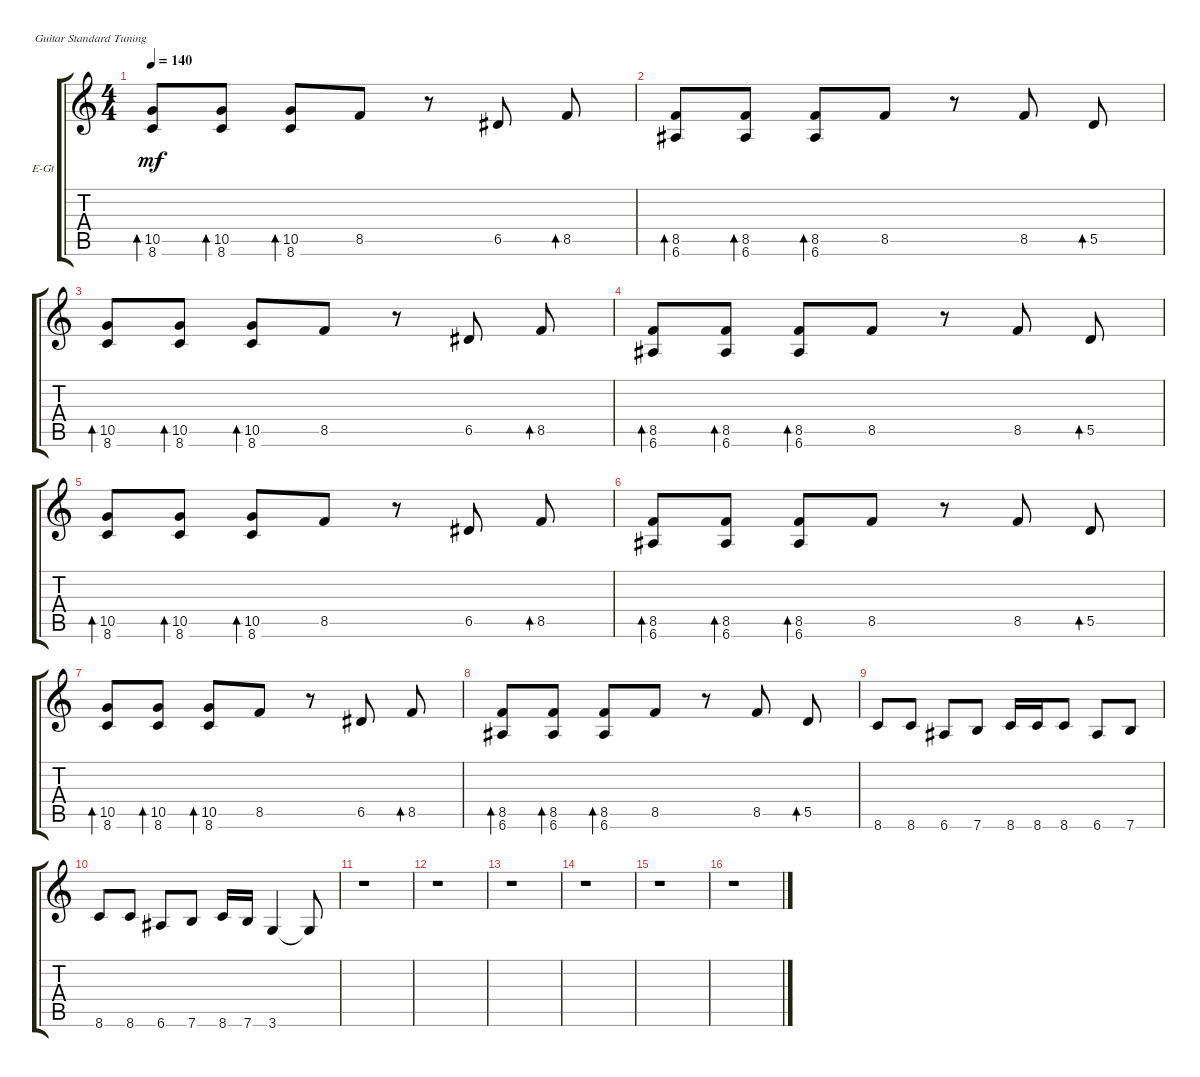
\defaultSystemsLayout 4
\bracketExtendMode groupsimilarinstruments
\firstSystemTrackNameOrientation horizontal
\otherSystemsTrackNameOrientation horizontal
\track ("Electric Guitar" "E-Gt") {instrument distortionguitar}
\staff {score tabs}
\tuning (E4 B3 G3 D3 A2 E2)
\ts (4 4)
\tempo 140
\clef g2
\scale
0.333333
\ks c
(8.6 10.5).8{bd 30 dy mf} (8.6 10.5).8{bd 30} (8.6 10.5).8{bd 30} 8.5.8 r.8 6.5.8 8.5.8{bd 30} |
\scale
0.333333 (6.6 8.5).8{bd 30} (6.6 8.5).8{bd 30} (6.6 8.5).8{bd 30} 8.5.8 r.8 8.5.8 5.5.8{bd 30} |
\scale
0.333333 (8.6 10.5).8{bd 30} (8.6 10.5).8{bd 30} (8.6 10.5).8{bd 30} 8.5.8 r.8 6.5.8 8.5.8{bd 30} |
\scale
0.333333 (6.6 8.5).8{bd 30} (6.6 8.5).8{bd 30} (6.6 8.5).8{bd 30} 8.5.8 r.8 8.5.8 5.5.8{bd 30} |
\scale
0.333333 (8.6 10.5).8{bd 30} (8.6 10.5).8{bd 30} (8.6 10.5).8{bd 30} 8.5.8 r.8 6.5.8 8.5.8{bd 30} |
\scale
0.333333 (6.6 8.5).8{bd 30} (6.6 8.5).8{bd 30} (6.6 8.5).8{bd 30} 8.5.8 r.8 8.5.8 5.5.8{bd 30} |
\scale
0.333333 (8.6 10.5).8{bd 30} (8.6 10.5).8{bd 30} (8.6 10.5).8{bd 30} 8.5.8 r.8 6.5.8 8.5.8{bd 30} |
\scale
0.333333 (6.6 8.5).8{bd 30} (6.6 8.5).8{bd 30} (6.6 8.5).8{bd 30} 8.5.8 r.8 8.5.8 5.5.8{bd 30} |
\scale
0.333333 8.6.8 8.6.8 6.6.8 7.6.8 8.6.16 8.6.16 8.6.8 6.6.8 7.6.8 |
\scale
0.333333 8.6.8 8.6.8 6.6.8 7.6.8 8.6.16 7.6.16 3.6.4 3.6{t}.8 |
\scale
0.333333 r.1 |
\scale
0.333333 r.1 |
\scale
0.333333 r.1 |
\scale
0.333333 r.1 |
\scale
0.333333 r.1 |
\scale
0.333333 r.1
